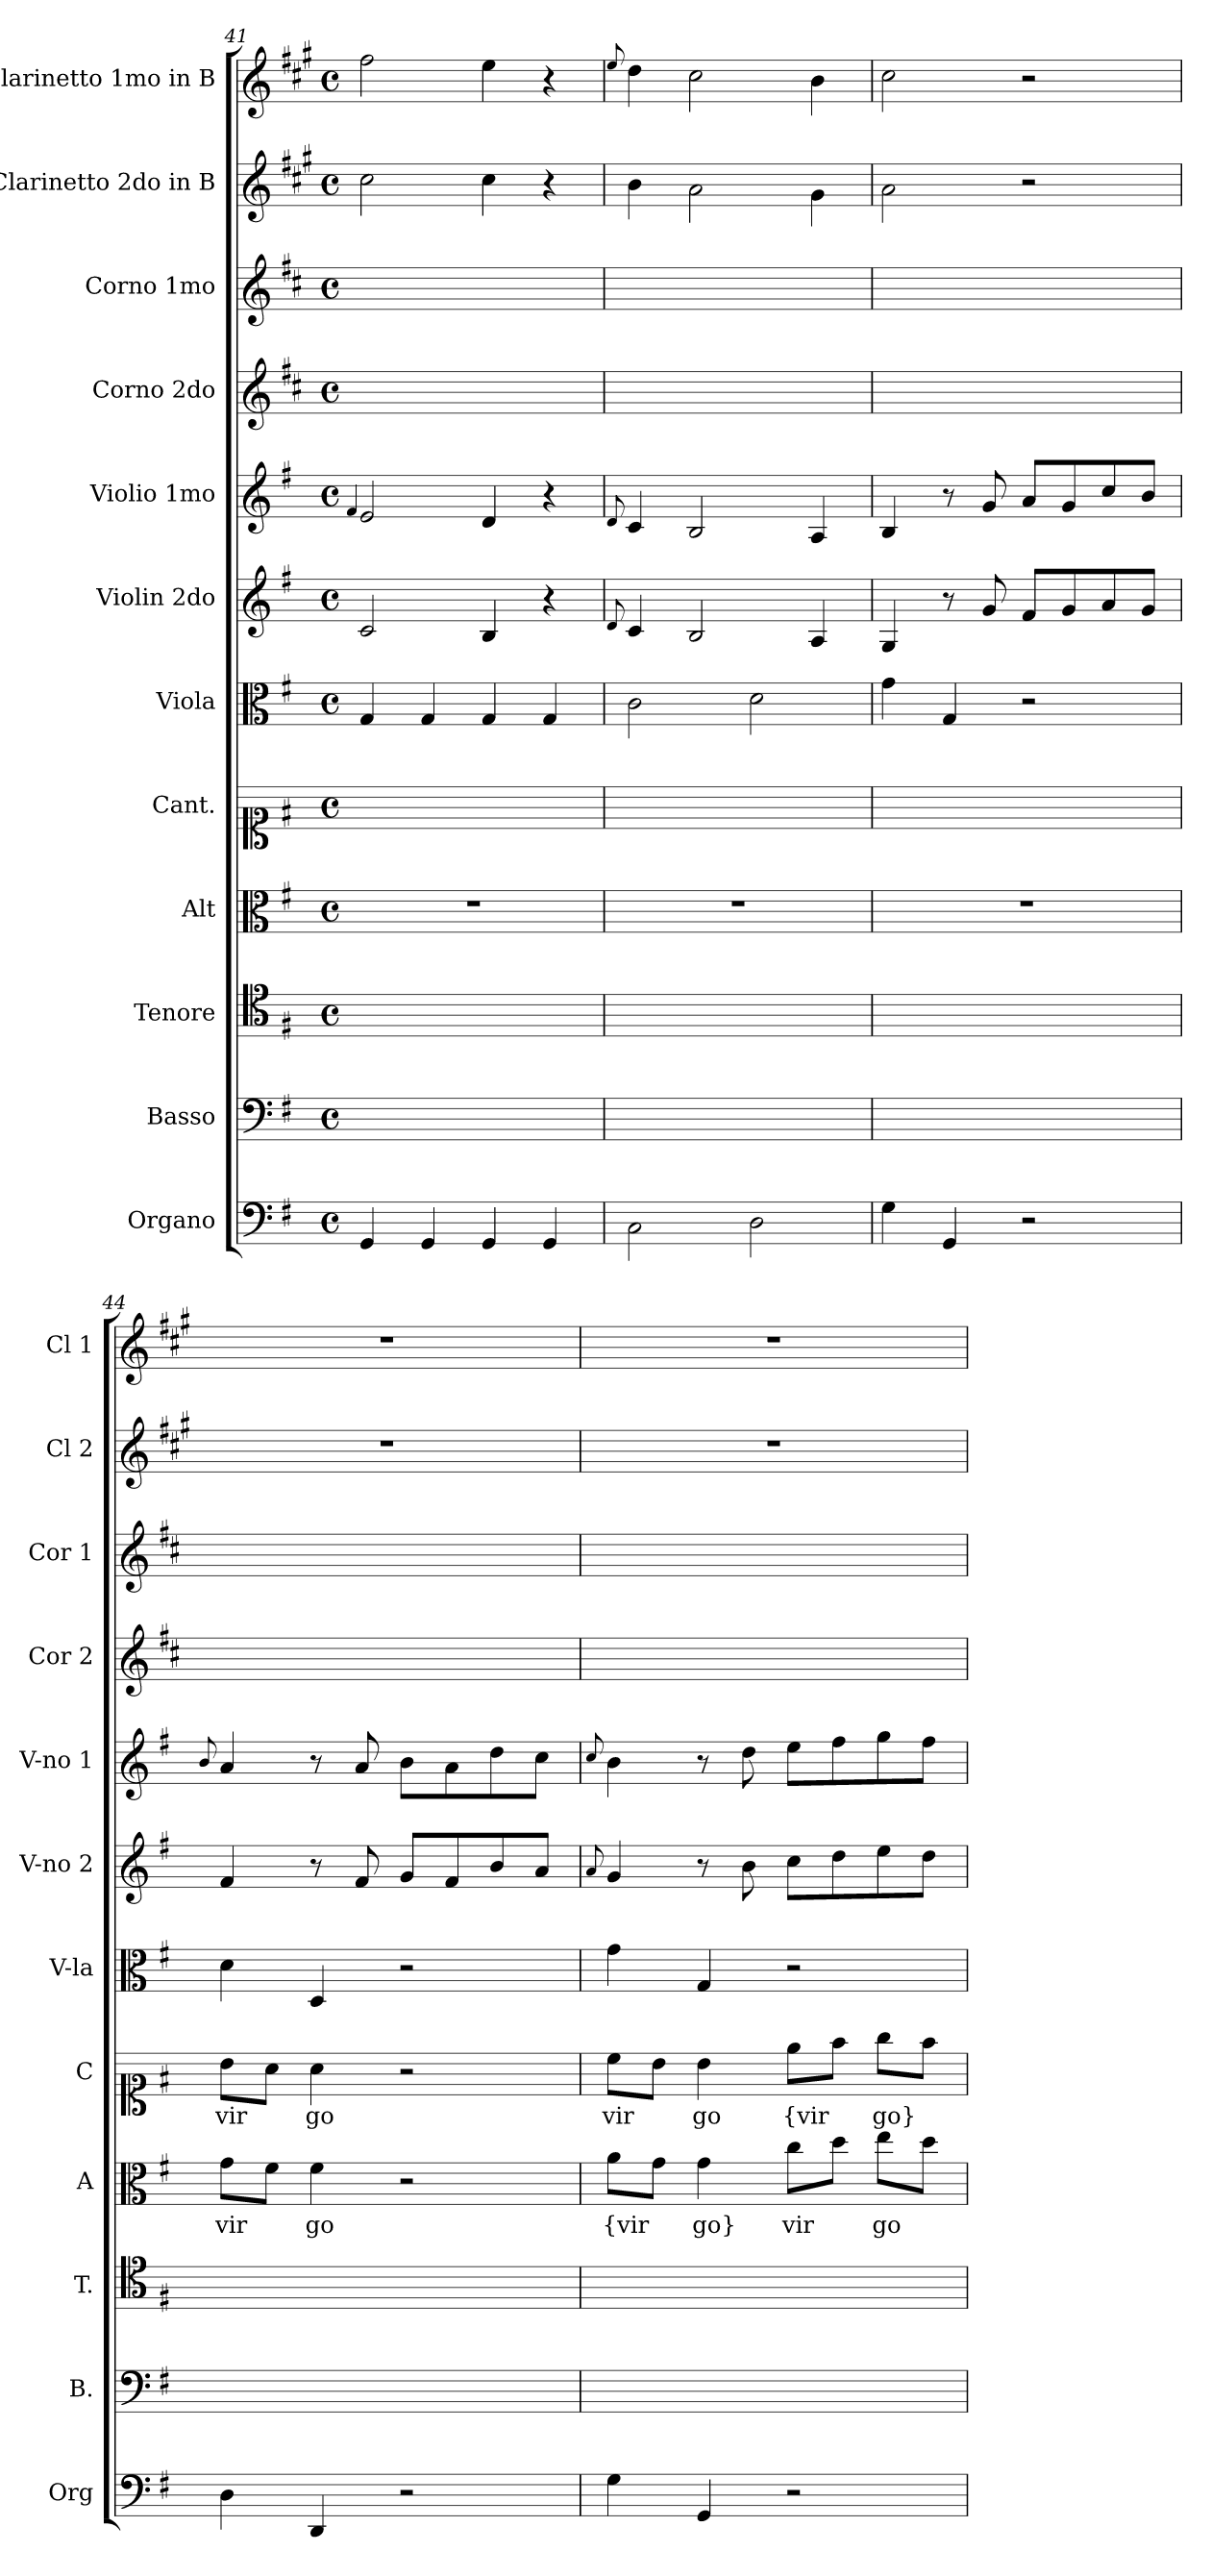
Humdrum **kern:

**kern	**kern	**kern	**kern	**text	**kern	**text	**kern	**kern	**kern	**kern	**kern	**kern	**kern
*part12	*part11	*part10	*part9	*part9	*part8	*part8	*part7	*part6	*part5	*part4	*part3	*part2	*part1
*staff12	*staff11	*staff10	*staff9	*staff9	*staff8	*staff8	*staff7	*staff6	*staff5	*staff4	*staff3	*staff2	*staff1
*I"Organo	*I"Basso	*I"Tenore	*I"Alt	*	*I"Cant.	*	*I"Viola	*I"Violin 2do	*I"Violio 1mo	*I"Corno 2do	*I"Corno 1mo	*I"Clarinetto 2do in B	*I"Clarinetto 1mo in B
*I'Org	*I'B.	*I'T.	*I'A	*	*I'C	*	*I'V-la	*I'V-no 2	*I'V-no 1	*I'Cor 2	*I'Cor 1	*I'Cl 2	*I'Cl 1
*clefF4	*clefF4	*clefC4	*clefC3	*	*clefC1	*	*clefC3	*clefG2	*clefG2	*clefG2	*clefG2	*clefG2	*clefG2
*	*	*	*	*	*	*	*	*	*	*ITrd4c7	*ITrd4c7	*ITrd1c2	*ITrd1c2
*k[f#]	*k[f#]	*k[f#]	*k[f#]	*	*k[f#]	*	*k[f#]	*k[f#]	*k[f#]	*k[f#]	*k[f#]	*k[f#]	*k[f#]
*M4/4	*M4/4	*M4/4	*M4/4	*	*M4/4	*	*M4/4	*M4/4	*M4/4	*M4/4	*M4/4	*M4/4	*M4/4
*met(c)	*met(c)	*met(c)	*met(c)	*	*met(c)	*	*met(c)	*met(c)	*met(c)	*met(c)	*met(c)	*met(c)	*met(c)
=41	=41	=41	=41	=41	=41	=41	=41	=41	=41	=41	=41	=41	=41
.	.	.	.	.	.	.	.	.	4qqf#/	.	.	.	.
4GG/	1ryy	1ryy	1r	.	1ryy	.	4G/	2c/	2e/	1ryy	1ryy	2b\	2ee\
4GG/	.	.	.	.	.	.	4G/	.	.	.	.	.	.
4GG/	.	.	.	.	.	.	4G/	4B/	4d/	.	.	4b\	4dd\
4GG/	.	.	.	.	.	.	4G/	4r	4r	.	.	4r	4r
=42	=42	=42	=42	=42	=42	=42	=42	=42	=42	=42	=42	=42	=42
.	.	.	.	.	.	.	.	8qqd/	8qqd/	.	.	.	8qqdd/
2C\	1ryy	1ryy	1r	.	1ryy	.	2c\	4c/	4c/	1ryy	1ryy	4a\	4cc\
.	.	.	.	.	.	.	.	2B/	2B/	.	.	2g\	2b\
2D\	.	.	.	.	.	.	2d\	.	.	.	.	.	.
.	.	.	.	.	.	.	.	4A/	4A/	.	.	4f#\	4a\
=43	=43	=43	=43	=43	=43	=43	=43	=43	=43	=43	=43	=43	=43
4G\	1ryy	1ryy	1r	.	1ryy	.	4g\	4G/	4B/	1ryy	1ryy	2g\	2b\
4GG/	.	.	.	.	.	.	4G/	8r	8r	.	.	.	.
.	.	.	.	.	.	.	.	8g/	8g/	.	.	.	.
2r	.	.	.	.	.	.	2r	8f#/L	8a/L	.	.	2r	2r
.	.	.	.	.	.	.	.	8g/	8g/	.	.	.	.
.	.	.	.	.	.	.	.	8a/	8cc/	.	.	.	.
.	.	.	.	.	.	.	.	8g/J	8b/J	.	.	.	.
=44	=44	=44	=44	=44	=44	=44	=44	=44	=44	=44	=44	=44	=44
.	.	.	.	.	.	.	.	.	8qqb/	.	.	.	.
4D\	1ryy	1ryy	8g\L	vir	8b\L	vir	4d\	4f#/	4a/	1ryy	1ryy	1r	1r
.	.	.	8f#\J	.	8a\J	.	.	.	.	.	.	.	.
4DD/	.	.	4f#\	-go	4a\	-go	4D/	8r	8r	.	.	.	.
.	.	.	.	.	.	.	.	8f#/	8a/	.	.	.	.
2r	.	.	2r	.	2r	.	2r	8g/L	8b\L	.	.	.	.
.	.	.	.	.	.	.	.	8f#/	8a\	.	.	.	.
.	.	.	.	.	.	.	.	8b/	8dd\	.	.	.	.
.	.	.	.	.	.	.	.	8a/J	8cc\J	.	.	.	.
=45	=45	=45	=45	=45	=45	=45	=45	=45	=45	=45	=45	=45	=45
.	.	.	.	.	.	.	.	8qqa/	8qqcc/	.	.	.	.
4G\	1ryy	1ryy	8a\L	{vir	8cc\L	vir	4g\	4g/	4b\	1ryy	1ryy	1r	1r
.	.	.	8g\J	.	8b\J	.	.	.	.	.	.	.	.
4GG/	.	.	4g\	-go}	4b\	-go	4G/	8r	8r	.	.	.	.
.	.	.	.	.	.	.	.	8b\	8dd\	.	.	.	.
2r	.	.	8cc\L	vir	8ee\L	{vir	2r	8cc\L	8ee\L	.	.	.	.
.	.	.	8dd\J	.	8ff#\J	.	.	8dd\	8ff#\	.	.	.	.
.	.	.	8ee\L	-go	8gg\L	-go}	.	8ee\	8gg\	.	.	.	.
.	.	.	8dd\J	.	8ff#\J	.	.	8dd\J	8ff#\J	.	.	.	.
=	=	=	=	=	=	=	=	=	=	=	=	=	=
*-	*-	*-	*-	*-	*-	*-	*-	*-	*-	*-	*-	*-	*-
